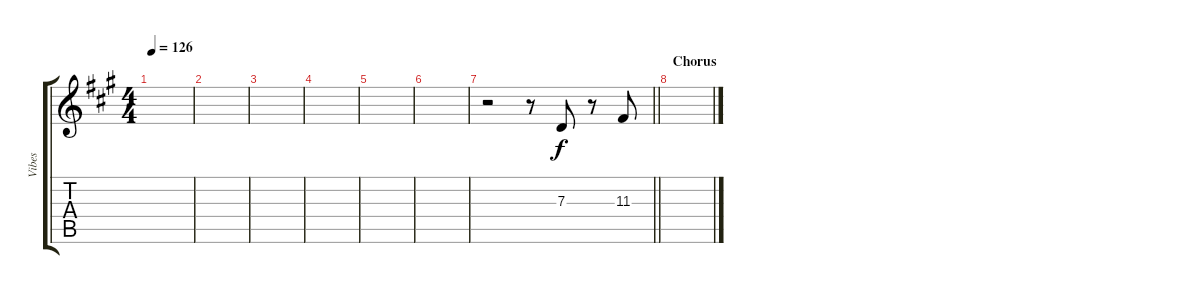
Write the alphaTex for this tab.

\track ("Vibes" "Vibes") {instrument vibraphone}
\staff {score tabs}
\tuning (E4 B3 G3 D3 A2 E2) {hide}
\ts (4 4)
\tempo 126
\clef g2
\ks a
|
|
|
|
|
|
\barLineRight lightlight
r.2 r.8 7.3.8 r.8 11.3.8 |
\section ("" "Chorus")
